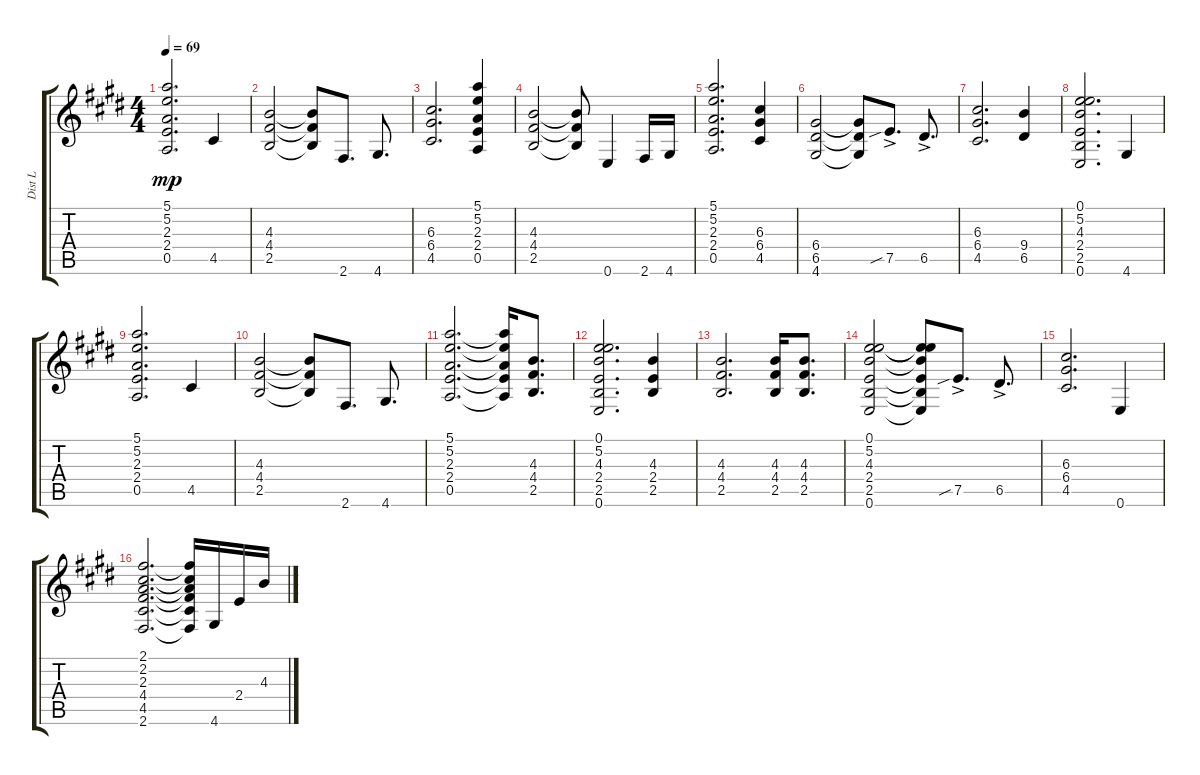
\track ("Dist L" "Dist L") {mute instrument distortionguitar}
\staff {score tabs}
\tuning (E4 B3 G3 D3 A2 E2) {hide}
\ts (4 4)
\tempo 69
\clef g2
\ks e
(5.1 5.2 2.3 2.4 0.5).2{d dy mp} 4.5.4 |
(4.3 4.4 2.5).2 (4.3{t} 4.4{t} 2.5{t}).8 2.6.8{d} 4.6.8{d} |
(6.3 6.4 4.5).2{d} (5.1 5.2 2.3 2.4 0.5).4 |
(4.3 4.4 2.5).2 (4.3{t} 4.4{t} 2.5{t}).8 0.6.4 2.6.16 4.6.16 |
(5.1 5.2 2.3 2.4 0.5).2{d} (6.3 6.4 4.5).4 |
(6.4 6.5 4.6).2 (6.4{t} 6.5{t} 4.6{t}).8 7.5{sib ac}.8{d} 6.5{ac}.8{d} |
(6.3 6.4 4.5).2{d} (9.4 6.5).4 |
(0.1 5.2 4.3 2.4 2.5 0.6).2{d} 4.6.4 |
(5.1 5.2 2.3 2.4 0.5).2{d} 4.5.4 |
(4.3 4.4 2.5).2 (4.3{t} 4.4{t} 2.5{t}).8 2.6.8{d} 4.6.8{d} |
(5.1 5.2 2.3 2.4 0.5).2{d} (5.1{t} 5.2{t} 2.3{t} 2.4{t} 0.5{t}).16 (4.3 4.4 2.5).8{d} |
(0.1 5.2 4.3 2.4 2.5 0.6).2{d} (4.3 2.4 2.5).4 |
(4.3 4.4 2.5).2{d} (4.3 4.4 2.5).16 (4.3 4.4 2.5).8{d} |
(0.1 5.2 4.3 2.4 2.5 0.6).2 (0.1{t} 5.2{t} 4.3{t} 2.4{t} 2.5{t} 0.6{t}).8 7.5{sib ac}.8{d} 6.5{ac}.8{d} |
(6.3 6.4 4.5).2{d} 0.6.4 |
(2.1 2.2 2.3 4.4 4.5 2.6).2{d} (2.1{t} 2.2{t} 2.3{t} 4.4{t} 4.5{t} 2.6{t}).16 4.6.16 2.4.16 4.3.16
